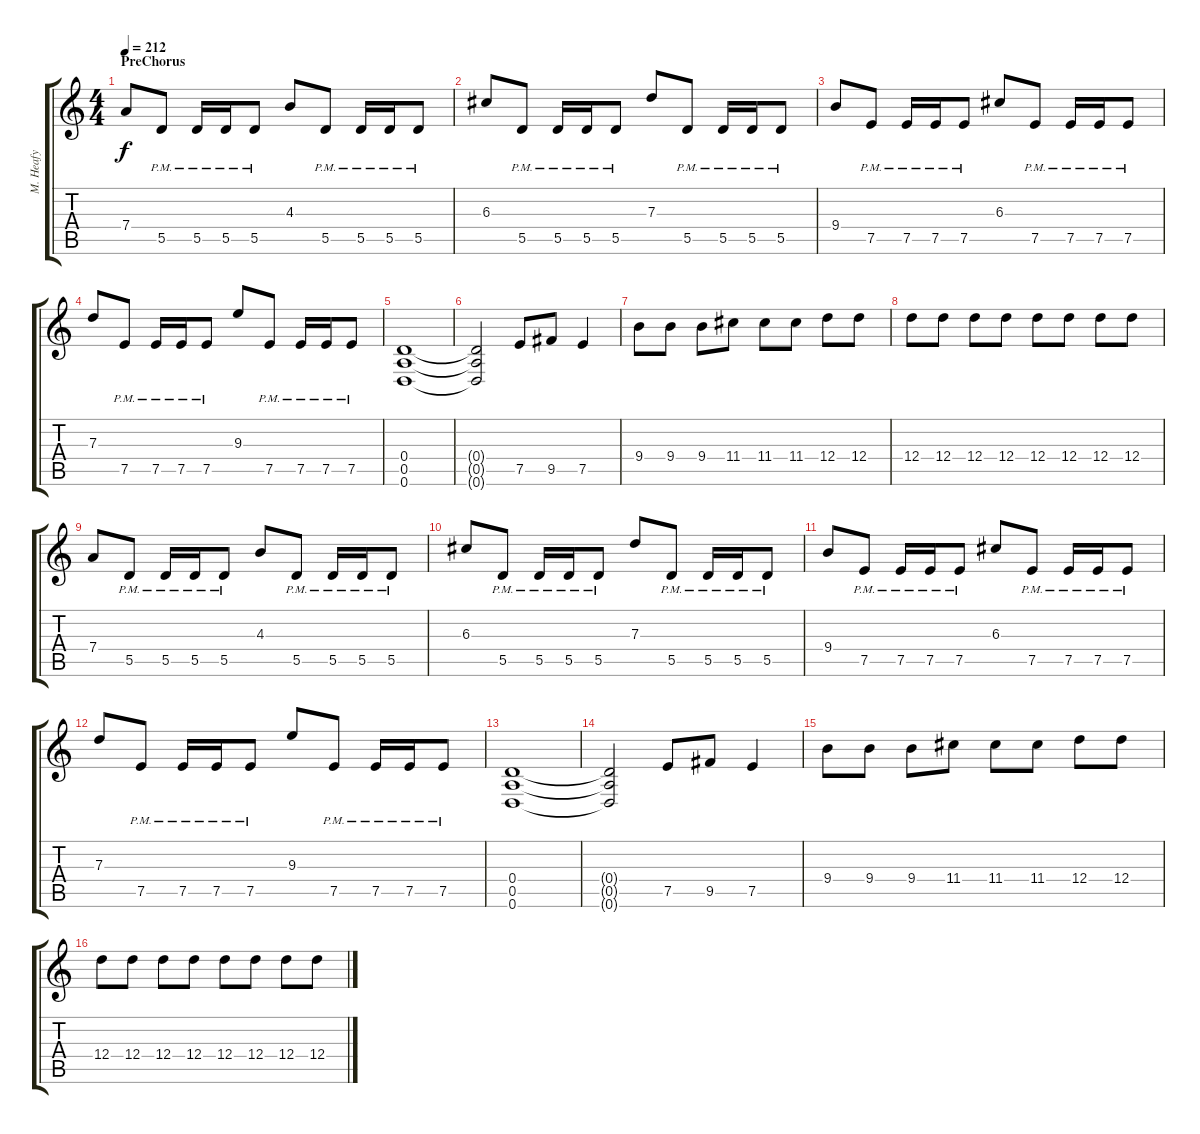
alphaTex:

\track ("M. Heafy" "M. Heafy") {instrument overdrivenguitar}
\staff {score tabs}
\tuning (E4 B3 G3 D3 A2 D2) {hide}
\ts (4 4)
\section ("" "PreChorus")
\tempo 212
\clef g2
\ks c
7.4.8{dy f} 5.5{pm}.8 5.5{pm}.16 5.5{pm}.16 5.5{pm}.8 4.3.8 5.5{pm}.8 5.5{pm}.16 5.5{pm}.16 5.5{pm}.8 |
6.3.8 5.5{pm}.8 5.5{pm}.16 5.5{pm}.16 5.5{pm}.8 7.3.8 5.5{pm}.8 5.5{pm}.16 5.5{pm}.16 5.5{pm}.8 |
9.4.8 7.5{pm}.8 7.5{pm}.16 7.5{pm}.16 7.5{pm}.8 6.3.8 7.5{pm}.8 7.5{pm}.16 7.5{pm}.16 7.5{pm}.8 |
7.3.8 7.5{pm}.8 7.5{pm}.16 7.5{pm}.16 7.5{pm}.8 9.3.8 7.5{pm}.8 7.5{pm}.16 7.5{pm}.16 7.5{pm}.8 |
(0.4 0.5 0.6).1 |
(0.4{t} 0.5{t} 0.6{t}).2 7.5.8 9.5.8 7.5.4 |
9.4.8 9.4.8 9.4.8 11.4.8 11.4.8 11.4.8 12.4.8 12.4.8 |
12.4.8 12.4.8 12.4.8 12.4.8 12.4.8 12.4.8 12.4.8 12.4.8 |
7.4.8 5.5{pm}.8 5.5{pm}.16 5.5{pm}.16 5.5{pm}.8 4.3.8 5.5{pm}.8 5.5{pm}.16 5.5{pm}.16 5.5{pm}.8 |
6.3.8 5.5{pm}.8 5.5{pm}.16 5.5{pm}.16 5.5{pm}.8 7.3.8 5.5{pm}.8 5.5{pm}.16 5.5{pm}.16 5.5{pm}.8 |
9.4.8 7.5{pm}.8 7.5{pm}.16 7.5{pm}.16 7.5{pm}.8 6.3.8 7.5{pm}.8 7.5{pm}.16 7.5{pm}.16 7.5{pm}.8 |
7.3.8 7.5{pm}.8 7.5{pm}.16 7.5{pm}.16 7.5{pm}.8 9.3.8 7.5{pm}.8 7.5{pm}.16 7.5{pm}.16 7.5{pm}.8 |
(0.4 0.5 0.6).1 |
(0.4{t} 0.5{t} 0.6{t}).2 7.5.8 9.5.8 7.5.4 |
9.4.8 9.4.8 9.4.8 11.4.8 11.4.8 11.4.8 12.4.8 12.4.8 |
12.4.8 12.4.8 12.4.8 12.4.8 12.4.8 12.4.8 12.4.8 12.4.8
